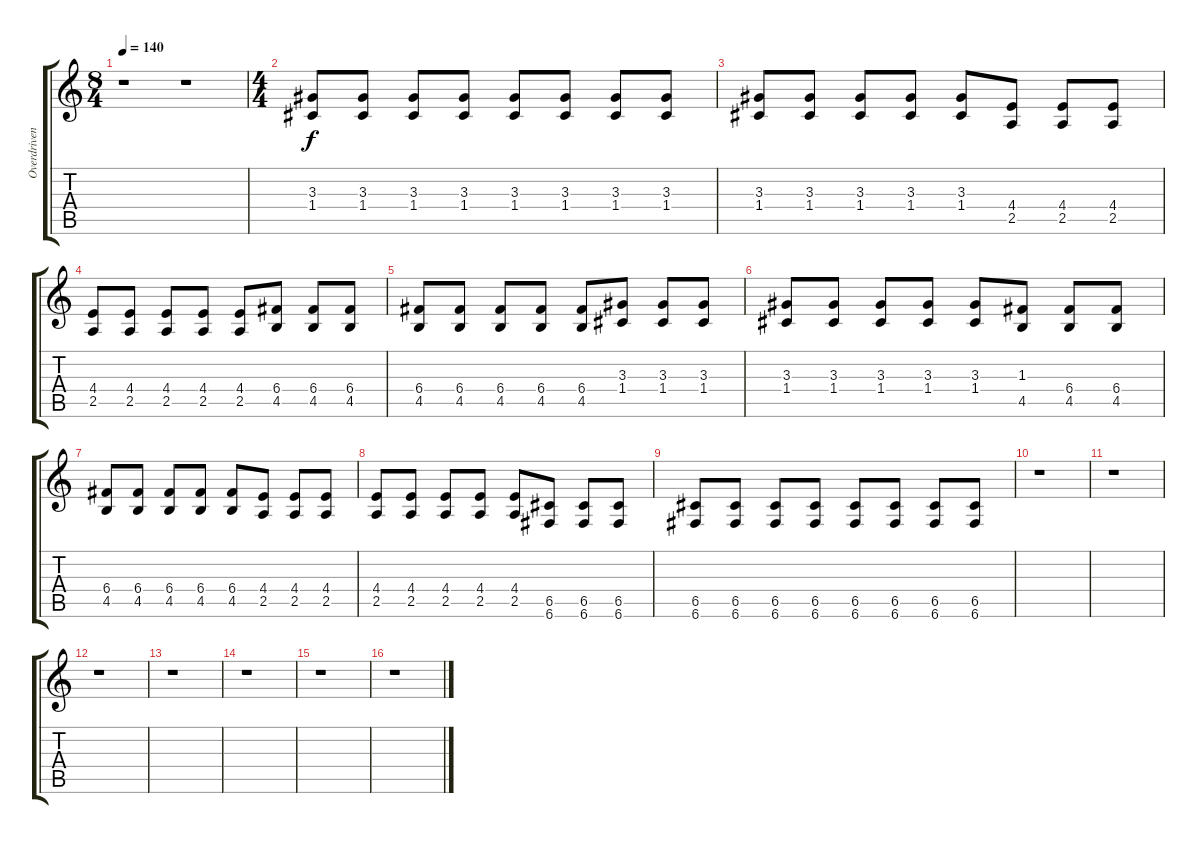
\track ("Overdriven Guitar" "Overdriven") {instrument overdrivenguitar}
\staff {score tabs}
\tuning (D4 A3 F3 C3 G2 C2) {hide}
\ts (8 4)
\tempo 140
\clef g2
\ks c
r.1{dy f} r.1 |
\ts (4 4)
(3.3 1.4).8 (3.3 1.4).8 (3.3 1.4).8 (3.3 1.4).8 (3.3 1.4).8 (3.3 1.4).8 (3.3 1.4).8 (3.3 1.4).8 |
(3.3 1.4).8 (3.3 1.4).8 (3.3 1.4).8 (3.3 1.4).8 (3.3 1.4).8 (4.4 2.5).8 (4.4 2.5).8 (4.4 2.5).8 |
(4.4 2.5).8 (4.4 2.5).8 (4.4 2.5).8 (4.4 2.5).8 (4.4 2.5).8 (6.4 4.5).8 (6.4 4.5).8 (6.4 4.5).8 |
(6.4 4.5).8 (6.4 4.5).8 (6.4 4.5).8 (6.4 4.5).8 (6.4 4.5).8 (3.3 1.4).8 (3.3 1.4).8 (3.3 1.4).8 |
(3.3 1.4).8 (3.3 1.4).8 (3.3 1.4).8 (3.3 1.4).8 (3.3 1.4).8 (1.3 4.5).8 (6.4 4.5).8 (6.4 4.5).8 |
(6.4 4.5).8 (6.4 4.5).8 (6.4 4.5).8 (6.4 4.5).8 (6.4 4.5).8 (4.4 2.5).8 (4.4 2.5).8 (4.4 2.5).8 |
(4.4 2.5).8 (4.4 2.5).8 (4.4 2.5).8 (4.4 2.5).8 (4.4 2.5).8 (6.5 6.6).8 (6.5 6.6).8 (6.5 6.6).8 |
(6.5 6.6).8 (6.5 6.6).8 (6.5 6.6).8 (6.5 6.6).8 (6.5 6.6).8 (6.5 6.6).8 (6.5 6.6).8 (6.5 6.6).8 |
r.1 |
r.1 |
r.1 |
r.1 |
r.1 |
r.1 |
r.1
